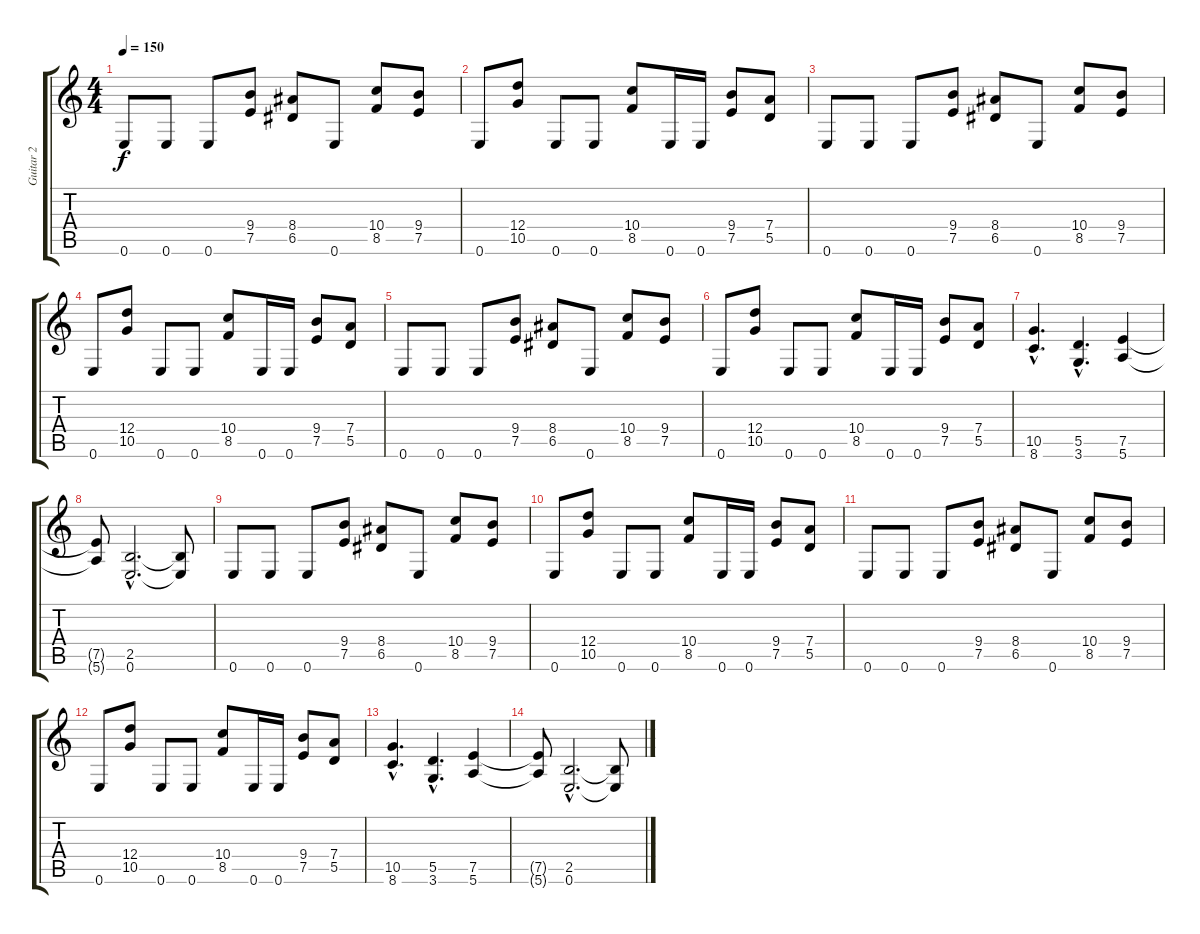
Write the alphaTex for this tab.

\track ("Guitar 2" "Guitar 2") {instrument distortionguitar}
\staff {score tabs}
\tuning (E4 B3 G3 D3 A2 E2) {hide}
\ts (4 4)
\tempo 150
\clef g2
\ks c
0.6.8{dy f} 0.6.8 0.6.8 (9.4 7.5).8 (8.4 6.5).8 0.6.8 (10.4 8.5).8 (9.4 7.5).8 |
0.6.8 (12.4 10.5).8 0.6.8 0.6.8 (10.4 8.5).8 0.6.16 0.6.16 (9.4 7.5).8 (7.4 5.5).8 |
0.6.8 0.6.8 0.6.8 (9.4 7.5).8 (8.4 6.5).8 0.6.8 (10.4 8.5).8 (9.4 7.5).8 |
0.6.8 (12.4 10.5).8 0.6.8 0.6.8 (10.4 8.5).8 0.6.16 0.6.16 (9.4 7.5).8 (7.4 5.5).8 |
0.6.8 0.6.8 0.6.8 (9.4 7.5).8 (8.4 6.5).8 0.6.8 (10.4 8.5).8 (9.4 7.5).8 |
0.6.8 (12.4 10.5).8 0.6.8 0.6.8 (10.4 8.5).8 0.6.16 0.6.16 (9.4 7.5).8 (7.4 5.5).8 |
(10.5{hac} 8.6{hac}).4{d} (5.5{hac} 3.6{hac}).4{d} (7.5 5.6).4 |
(7.5{t} 5.6{t}).8 (2.5{hac} 0.6{hac}).2{d} (2.5{t} 0.6{t}).8 |
0.6.8 0.6.8 0.6.8 (9.4 7.5).8 (8.4 6.5).8 0.6.8 (10.4 8.5).8 (9.4 7.5).8 |
0.6.8 (12.4 10.5).8 0.6.8 0.6.8 (10.4 8.5).8 0.6.16 0.6.16 (9.4 7.5).8 (7.4 5.5).8 |
0.6.8 0.6.8 0.6.8 (9.4 7.5).8 (8.4 6.5).8 0.6.8 (10.4 8.5).8 (9.4 7.5).8 |
0.6.8 (12.4 10.5).8 0.6.8 0.6.8 (10.4 8.5).8 0.6.16 0.6.16 (9.4 7.5).8 (7.4 5.5).8 |
(10.5{hac} 8.6{hac}).4{d} (5.5{hac} 3.6{hac}).4{d} (7.5 5.6).4 |
(7.5{t} 5.6{t}).8 (2.5{hac} 0.6{hac}).2{d} (2.5{t} 0.6{t}).8
